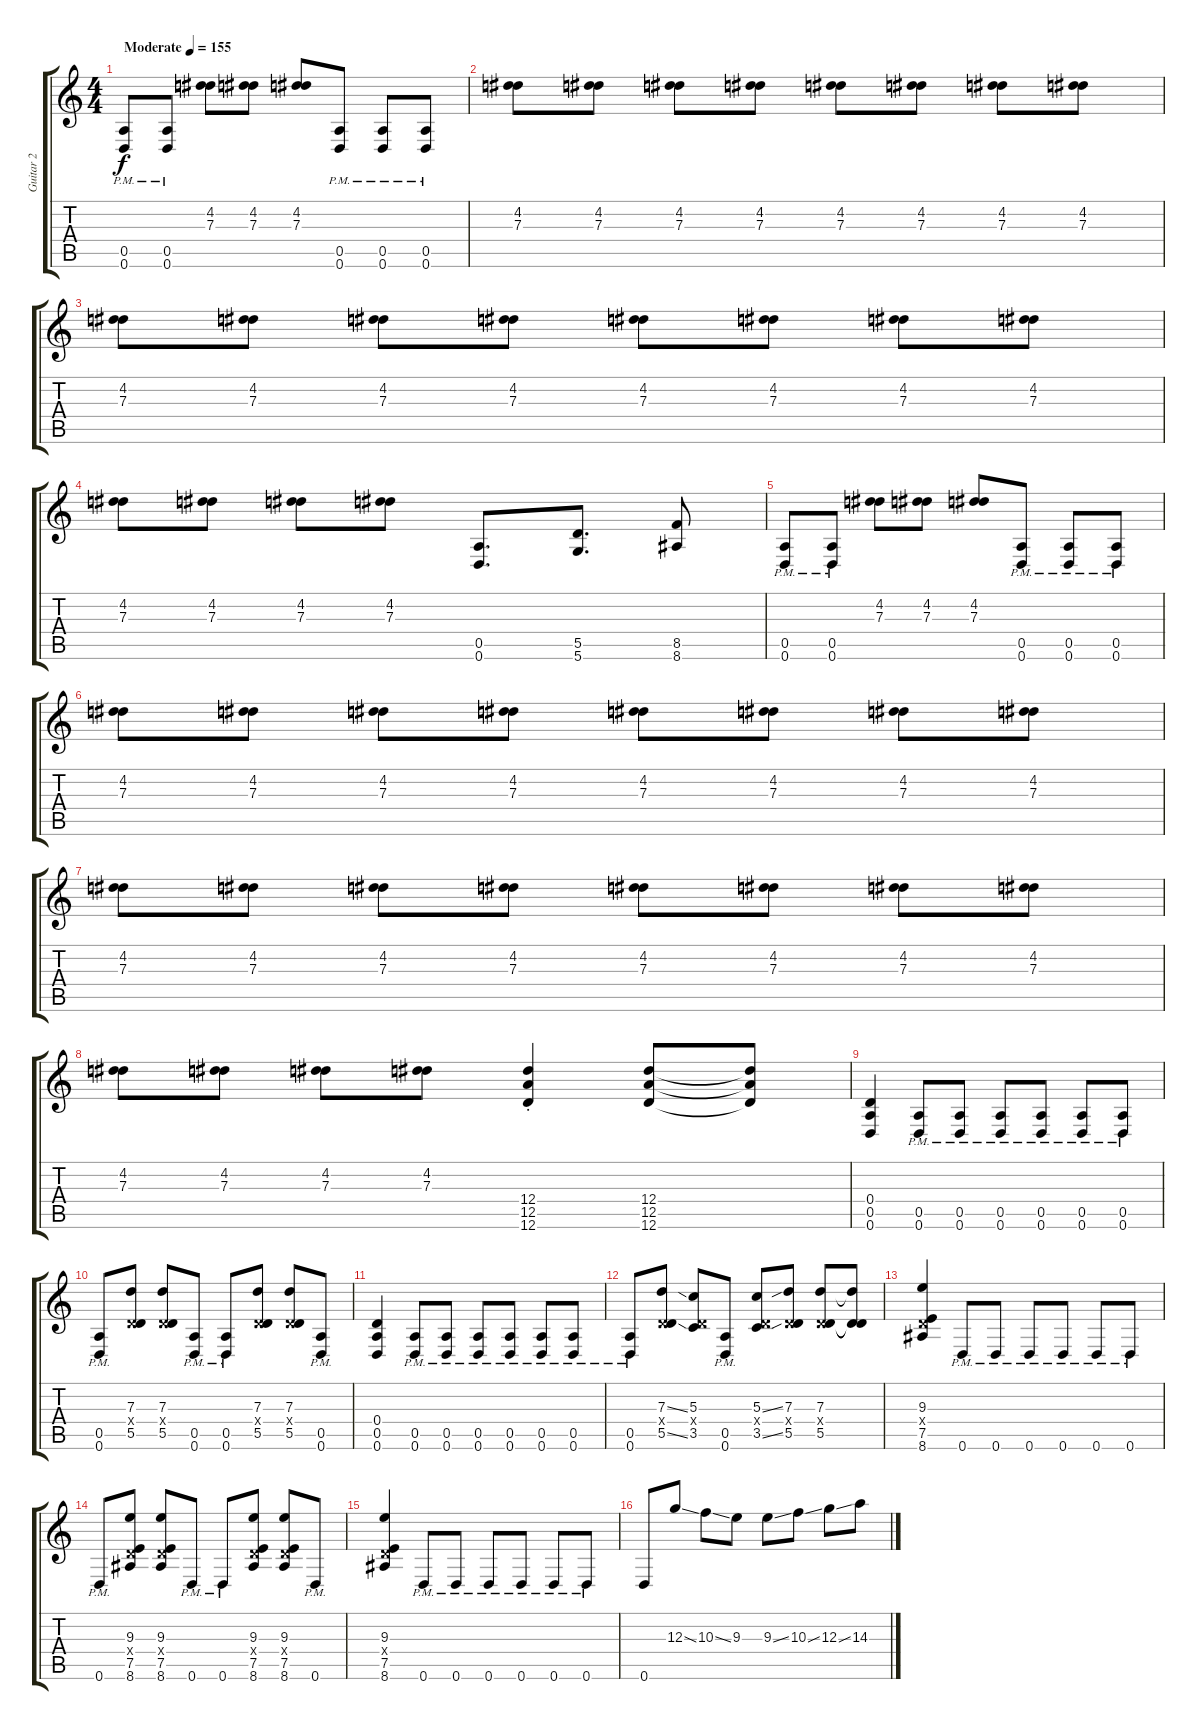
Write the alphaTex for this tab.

\track ("Guitar 2" "Guitar 2") {instrument distortionguitar}
\staff {score tabs}
\tuning (E4 B3 G3 D3 A2 D2) {hide}
\ts (4 4)
\tempo (155 "Moderate")
\clef g2
\ks c
(0.5{pm} 0.6{pm}).8{dy f instrument distortionguitar} (0.5{pm} 0.6{pm}).8 (4.2 7.3).8 (4.2 7.3).8 (4.2 7.3).8 (0.5{pm} 0.6{pm}).8 (0.5{pm} 0.6{pm}).8 (0.5{pm} 0.6{pm}).8 |
(4.2 7.3).8 (4.2 7.3).8 (4.2 7.3).8 (4.2 7.3).8 (4.2 7.3).8 (4.2 7.3).8 (4.2 7.3).8 (4.2 7.3).8 |
(4.2 7.3).8 (4.2 7.3).8 (4.2 7.3).8 (4.2 7.3).8 (4.2 7.3).8 (4.2 7.3).8 (4.2 7.3).8 (4.2 7.3).8 |
(4.2 7.3).8 (4.2 7.3).8 (4.2 7.3).8 (4.2 7.3).8 (0.5 0.6).8{d} (5.5 5.6).8{d} (8.5 8.6).8 |
(0.5{pm} 0.6{pm}).8 (0.5{pm} 0.6{pm}).8 (4.2 7.3).8 (4.2 7.3).8 (4.2 7.3).8 (0.5{pm} 0.6{pm}).8 (0.5{pm} 0.6{pm}).8 (0.5{pm} 0.6{pm}).8 |
(4.2 7.3).8 (4.2 7.3).8 (4.2 7.3).8 (4.2 7.3).8 (4.2 7.3).8 (4.2 7.3).8 (4.2 7.3).8 (4.2 7.3).8 |
(4.2 7.3).8 (4.2 7.3).8 (4.2 7.3).8 (4.2 7.3).8 (4.2 7.3).8 (4.2 7.3).8 (4.2 7.3).8 (4.2 7.3).8 |
(4.2 7.3).8 (4.2 7.3).8 (4.2 7.3).8 (4.2 7.3).8 (12.4{st} 12.5{st} 12.6).4 (12.4 12.5 12.6).8 (12.4{t} 12.5{t} 12.6{t}).8 |
(0.4 0.5 0.6).4 (0.5{pm} 0.6{pm}).8 (0.5{pm} 0.6{pm}).8 (0.5{pm} 0.6{pm}).8 (0.5{pm} 0.6{pm}).8 (0.5{pm} 0.6{pm}).8 (0.5{pm} 0.6{pm}).8 |
(0.5{pm} 0.6{pm}).8 (7.3 0.4{x} 5.5).8 (7.3 0.4{x} 5.5).8 (0.5{pm} 0.6{pm}).8 (0.5{pm} 0.6{pm}).8 (7.3 0.4{x} 5.5).8 (7.3 0.4{x} 5.5).8 (0.5{pm} 0.6{pm}).8 |
(0.4 0.5 0.6).4 (0.5{pm} 0.6{pm}).8 (0.5{pm} 0.6{pm}).8 (0.5{pm} 0.6{pm}).8 (0.5{pm} 0.6{pm}).8 (0.5{pm} 0.6{pm}).8 (0.5{pm} 0.6{pm}).8 |
(0.5{pm} 0.6{pm}).8 (7.3{ss} 0.4{x} 5.5{ss}).8 (5.3 0.4{x} 3.5).8 (0.5{pm} 0.6{pm}).8 (5.3{ss} 0.4{x} 3.5{ss}).8 (7.3 0.4{x} 5.5).8 (7.3 0.4{x} 5.5).8 (7.3{t} 0.4{t} 5.5{t}).8 |
(9.3 0.4{x} 7.5 8.6).4 0.6{pm}.8 0.6{pm}.8 0.6{pm}.8 0.6{pm}.8 0.6{pm}.8 0.6{pm}.8 |
0.6{pm}.8 (9.3 0.4{x} 7.5 8.6).8 (9.3 0.4{x} 7.5 8.6).8 0.6{pm}.8 0.6{pm}.8 (9.3 0.4{x} 7.5 8.6).8 (9.3 0.4{x} 7.5 8.6).8 0.6{pm}.8 |
(9.3 0.4{x} 7.5 8.6).4 0.6{pm}.8 0.6{pm}.8 0.6{pm}.8 0.6{pm}.8 0.6{pm}.8 0.6{pm}.8 |
0.6.8 12.3{ss}.8 10.3{ss}.8 9.3.8 9.3{ss}.8 10.3{ss}.8 12.3{ss}.8 14.3.8
